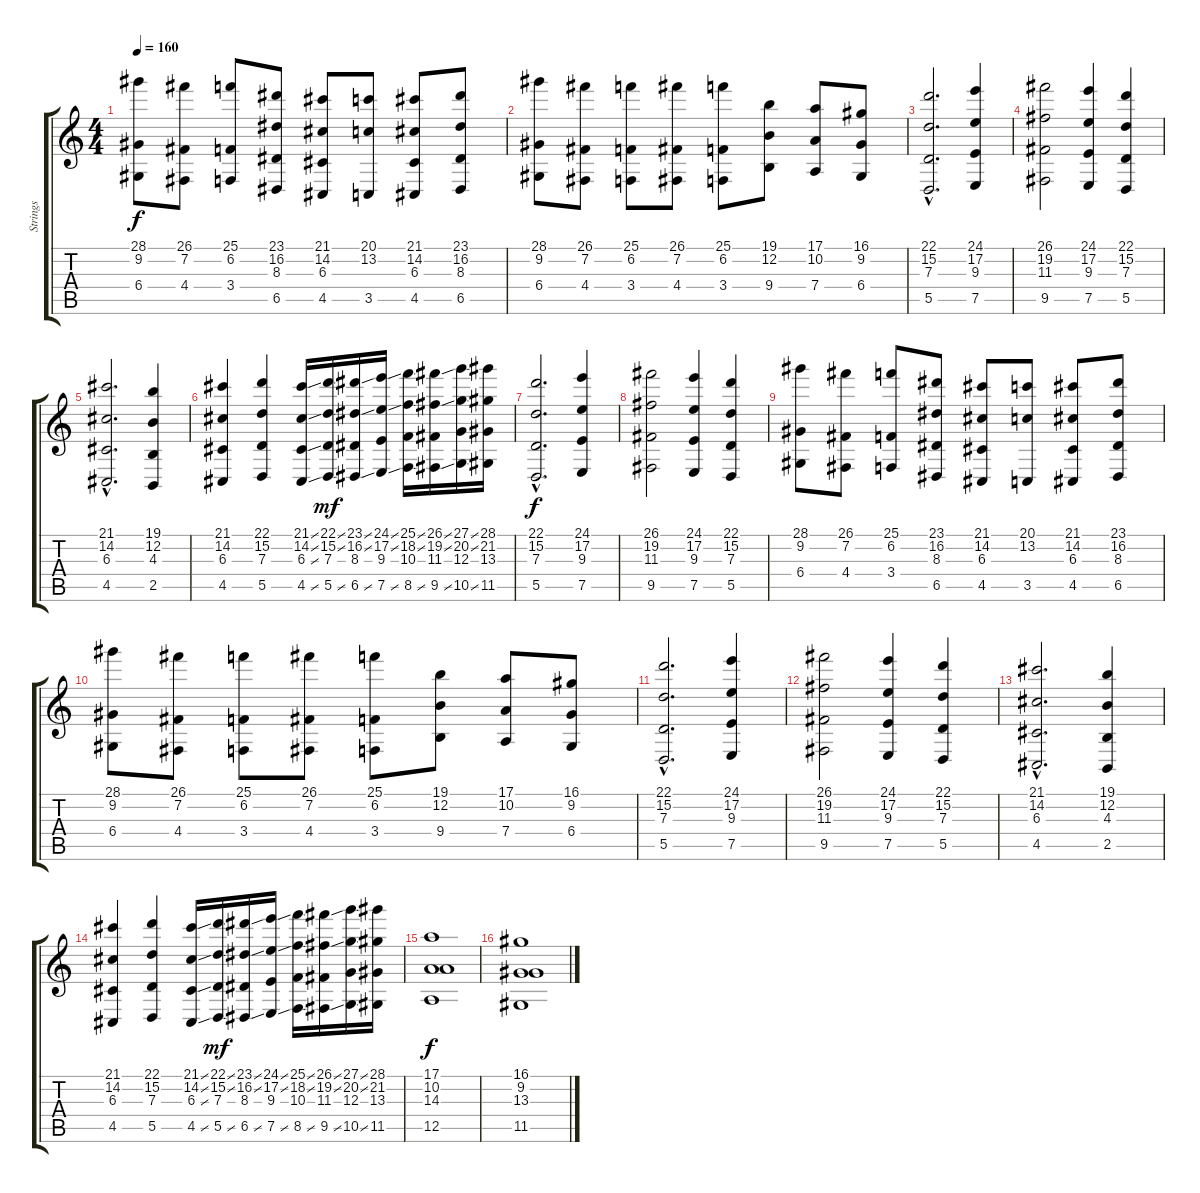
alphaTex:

\track ("Strings" "Strings") {instrument stringensemble1}
\staff {score tabs}
\tuning (E4 B3 G3 D3 A2 E2) {hide}
\ts (4 4)
\tempo 160
\clef g2
\ks c
(28.1 9.2 6.4).8{dy f} (26.1 7.2 4.4).8 (25.1 6.2 3.4).8 (23.1 16.2 8.3 6.5).8 (21.1 14.2 6.3 4.5).8 (20.1 13.2 3.5).8 (21.1 14.2 6.3 4.5).8 (23.1 16.2 8.3 6.5).8 |
(28.1 9.2 6.4).8 (26.1 7.2 4.4).8 (25.1 6.2 3.4).8 (26.1 7.2 4.4).8 (25.1 6.2 3.4).8 (19.1 12.2 9.4).8 (17.1 10.2 7.4).8 (16.1 9.2 6.4).8 |
(22.1{hac} 15.2{hac} 7.3{hac} 5.5{hac}).2{d volume 14 balance 0 instrument stringensemble1} (24.1 17.2 9.3 7.5).4 |
(26.1 19.2 11.3 9.5).2 (24.1 17.2 9.3 7.5).4 (22.1 15.2 7.3 5.5).4 |
(21.1{hac} 14.2{hac} 6.3{hac} 4.5{hac}).2{d} (19.1 12.2 4.3 2.5).4 |
(21.1 14.2 6.3 4.5).4 (22.1 15.2 7.3 5.5).4 (21.1{ss} 14.2{ss} 6.3{ss} 4.5{ss}).16 (22.1{ss} 15.2{ss} 7.3 5.5{ss}).16{dy mf} (23.1{ss} 16.2{ss} 8.3 6.5{ss}).16 (24.1{ss} 17.2{ss} 9.3 7.5{ss}).16 (25.1{ss} 18.2{ss} 10.3 8.5{ss}).16 (26.1{ss} 19.2{ss} 11.3 9.5{ss}).16 (27.1{ss} 20.2{ss} 12.3 10.5{ss}).16 (28.1 21.2 13.3 11.5).16 |
(22.1{hac} 15.2{hac} 7.3{hac} 5.5{hac}).2{d dy f volume 14 balance 0 instrument stringensemble1} (24.1 17.2 9.3 7.5).4 |
(26.1 19.2 11.3 9.5).2 (24.1 17.2 9.3 7.5).4 (22.1 15.2 7.3 5.5).4 |
(28.1 9.2 6.4).8 (26.1 7.2 4.4).8 (25.1 6.2 3.4).8 (23.1 16.2 8.3 6.5).8 (21.1 14.2 6.3 4.5).8 (20.1 13.2 3.5).8 (21.1 14.2 6.3 4.5).8 (23.1 16.2 8.3 6.5).8 |
(28.1 9.2 6.4).8 (26.1 7.2 4.4).8 (25.1 6.2 3.4).8 (26.1 7.2 4.4).8 (25.1 6.2 3.4).8 (19.1 12.2 9.4).8 (17.1 10.2 7.4).8 (16.1 9.2 6.4).8 |
(22.1{hac} 15.2{hac} 7.3{hac} 5.5{hac}).2{d volume 14 balance 0 instrument stringensemble1} (24.1 17.2 9.3 7.5).4 |
(26.1 19.2 11.3 9.5).2 (24.1 17.2 9.3 7.5).4 (22.1 15.2 7.3 5.5).4 |
(21.1{hac} 14.2{hac} 6.3{hac} 4.5{hac}).2{d} (19.1 12.2 4.3 2.5).4 |
(21.1 14.2 6.3 4.5).4 (22.1 15.2 7.3 5.5).4 (21.1{ss} 14.2{ss} 6.3{ss} 4.5{ss}).16 (22.1{ss} 15.2{ss} 7.3 5.5{ss}).16{dy mf} (23.1{ss} 16.2{ss} 8.3 6.5{ss}).16 (24.1{ss} 17.2{ss} 9.3 7.5{ss}).16 (25.1{ss} 18.2{ss} 10.3 8.5{ss}).16 (26.1{ss} 19.2{ss} 11.3 9.5{ss}).16 (27.1{ss} 20.2{ss} 12.3 10.5{ss}).16 (28.1 21.2 13.3 11.5).16 |
(17.1 10.2 14.3 12.5).1{dy f} |
(16.1 9.2 13.3 11.5).1
